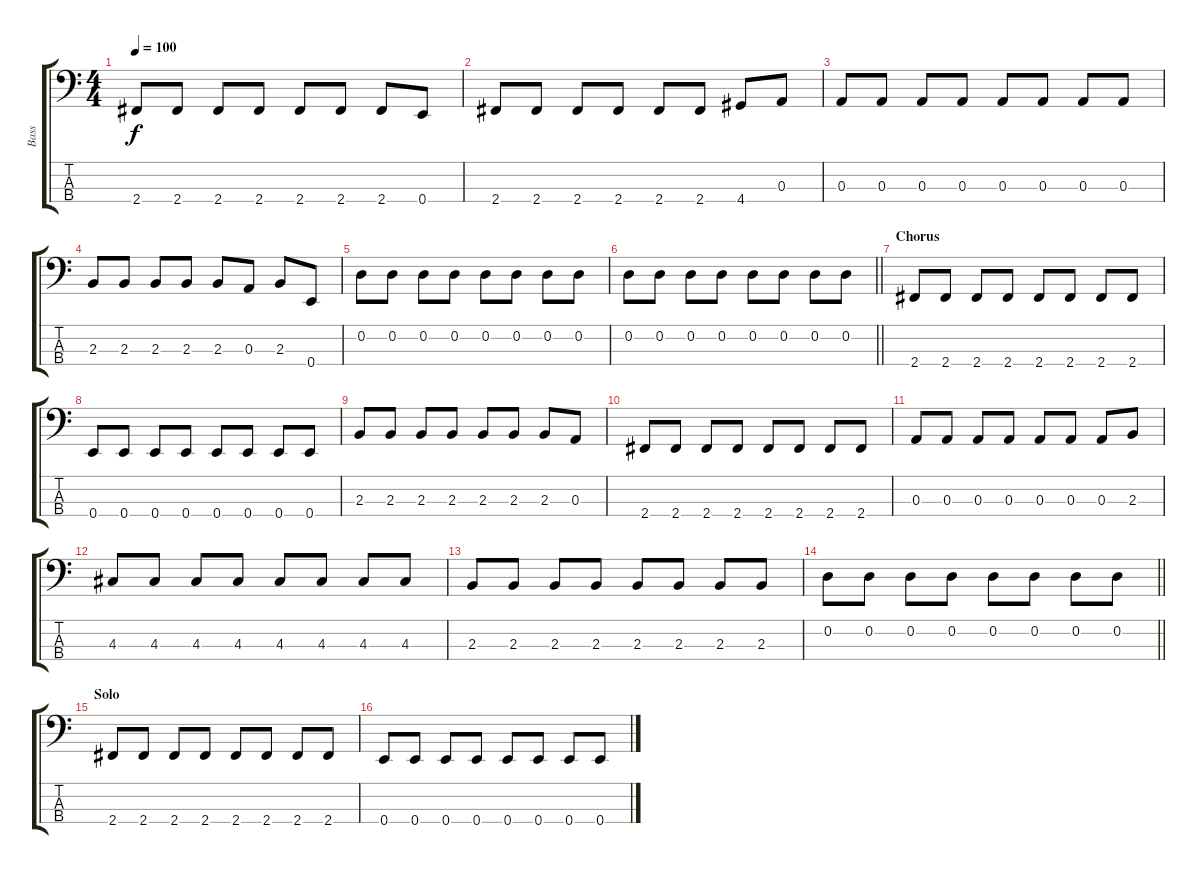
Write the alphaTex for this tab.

\track ("Bass" "Bass") {instrument electricbasspick}
\staff {score tabs}
\tuning (G2 D2 A1 E1) {hide}
\ts (4 4)
\tempo 100
\clef f4
\ks c
2.4.8{dy f} 2.4.8 2.4.8 2.4.8 2.4.8 2.4.8 2.4.8 0.4.8 |
2.4.8 2.4.8 2.4.8 2.4.8 2.4.8 2.4.8 4.4.8 0.3.8 |
0.3.8 0.3.8 0.3.8 0.3.8 0.3.8 0.3.8 0.3.8 0.3.8 |
2.3.8 2.3.8 2.3.8 2.3.8 2.3.8 0.3.8 2.3.8 0.4.8 |
0.2.8 0.2.8 0.2.8 0.2.8 0.2.8 0.2.8 0.2.8 0.2.8 |
\barLineRight lightlight
0.2.8 0.2.8 0.2.8 0.2.8 0.2.8 0.2.8 0.2.8 0.2.8 |
\section ("" "Chorus")
2.4.8 2.4.8 2.4.8 2.4.8 2.4.8 2.4.8 2.4.8 2.4.8 |
0.4.8 0.4.8 0.4.8 0.4.8 0.4.8 0.4.8 0.4.8 0.4.8 |
2.3.8 2.3.8 2.3.8 2.3.8 2.3.8 2.3.8 2.3.8 0.3.8 |
2.4.8 2.4.8 2.4.8 2.4.8 2.4.8 2.4.8 2.4.8 2.4.8 |
0.3.8 0.3.8 0.3.8 0.3.8 0.3.8 0.3.8 0.3.8 2.3.8 |
4.3.8 4.3.8 4.3.8 4.3.8 4.3.8 4.3.8 4.3.8 4.3.8 |
2.3.8 2.3.8 2.3.8 2.3.8 2.3.8 2.3.8 2.3.8 2.3.8 |
\barLineRight lightlight
0.2.8 0.2.8 0.2.8 0.2.8 0.2.8 0.2.8 0.2.8 0.2.8 |
\section ("" "Solo")
2.4.8 2.4.8 2.4.8 2.4.8 2.4.8 2.4.8 2.4.8 2.4.8 |
0.4.8 0.4.8 0.4.8 0.4.8 0.4.8 0.4.8 0.4.8 0.4.8
